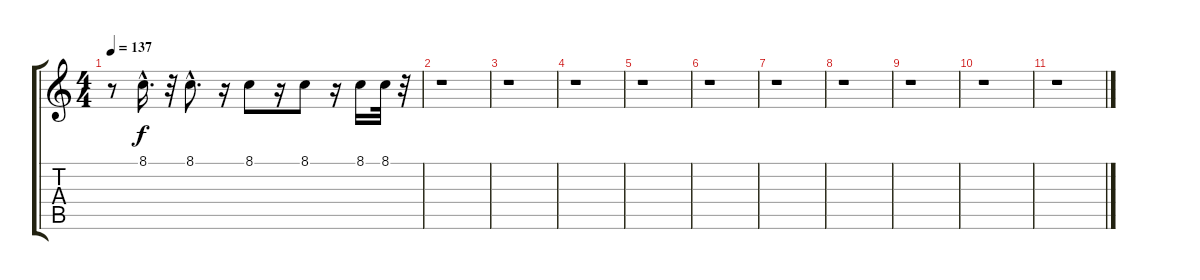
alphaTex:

\track "" {instrument synthdrum}
\staff {score tabs}
\tuning (E4 B3 G3 D3 A2 E2) {hide}
\ts (4 4)
\tempo 137
\clef g2
\ks c
r.8{dy f} 8.1{hac}.16{d} r.32 8.1{hac}.8{d} r.16 8.1.8 r.16 8.1.8 r.16 8.1.16 8.1.32 r.32 |
r.1 |
r.1 |
r.1 |
r.1 |
r.1 |
r.1 |
r.1 |
r.1 |
r.1 |
r.1
